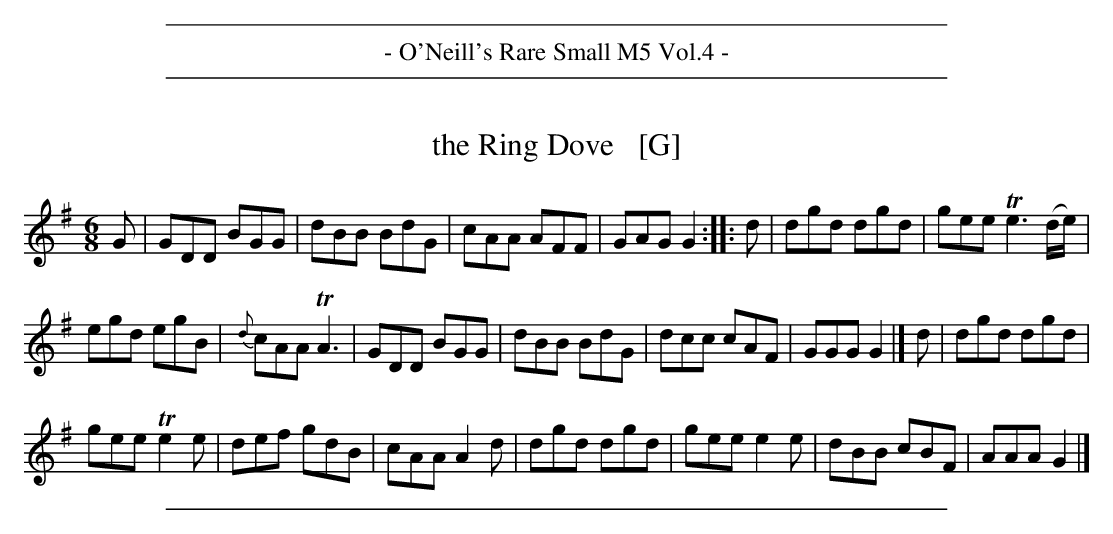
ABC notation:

X:1
T: the Ring Dove   [G]
M: 6/8
L: 1/8
K: G
G |\
GDD BGG | dBB BdG | cAA AFF | GAG G2 :: d | dgd dgd | gee Te3 (d/e/) |
egd egB | {d}cAA TA3 | GDD BGG | dBB BdG | dcc cAF | GGG G2 |] d | dgd dgd |
gee Te2e | def gdB | cAA A2d | dgd dgd | gee e2e | dBB cBF | AAA G2 |]
